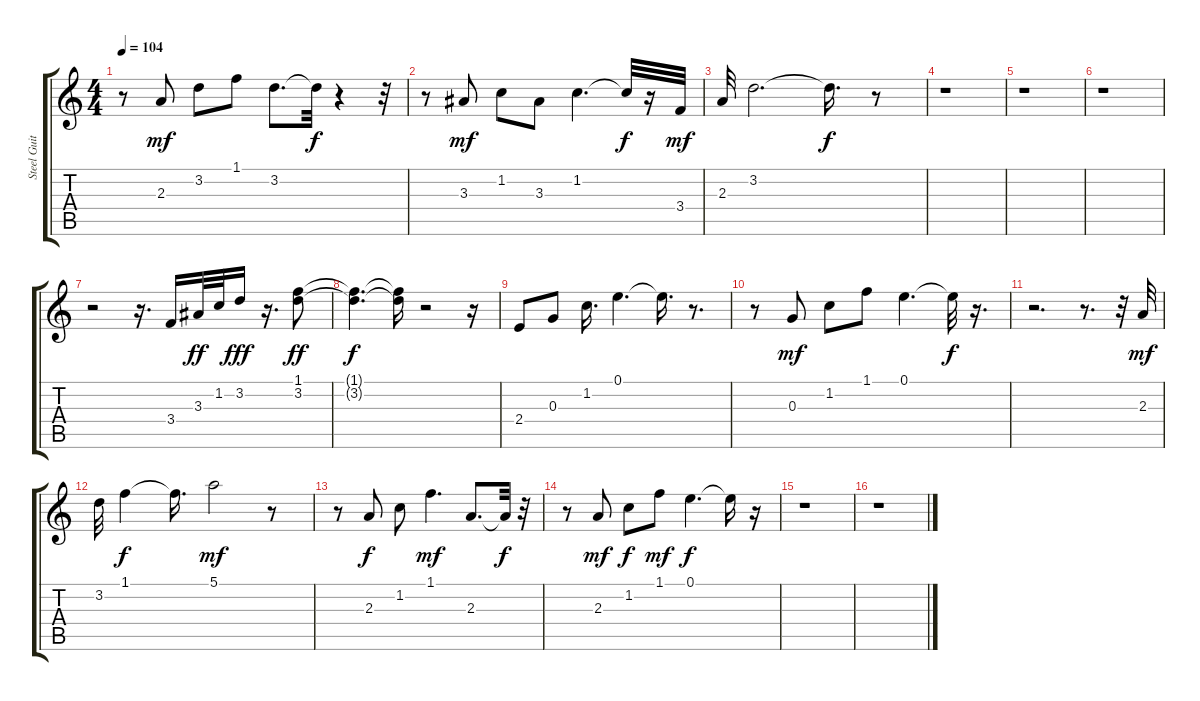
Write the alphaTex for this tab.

\track ("Steel Guitar" "Steel Guit") {instrument acousticguitarsteel}
\staff {score tabs}
\tuning (E4 B3 G3 D3 A2 E2) {hide}
\ts (4 4)
\tempo 104
\clef g2
\ks c
r.8{dy mf} 2.3.8 3.2.8 1.1.8 3.2.8{d} 3.2{t}.32{dy f} r.4 r.32 |
r.8 3.3.8{dy mf} 1.2.8 3.3.8 1.2.4{d} 1.2{t}.32{dy f} r.16 3.4.32{dy mf} |
2.3.32 3.2.2{d} 3.2{t}.16{d dy f} r.8 |
r.1 |
r.1 |
r.1 |
r.2 r.16{d} 3.4.16 3.3.32{dy ff} 1.2.32 3.2.16{dy fff} r.16{d} (1.1 3.2).8{dy ff} |
(1.1{t} 3.2{t}).4{d dy f} (1.1{t} 3.2{t}).16 r.2 r.16 |
2.4.8 0.3.8 1.2.16{d} 0.1.4{d} 0.1{t}.16{d} r.8{d} |
r.8 0.3.8{dy mf} 1.2.8 1.1.8 0.1.4{d} 0.1{t}.32{dy f} r.16{d} |
r.2{d} r.8{d} r.32 2.3.32{dy mf} |
3.2.32 1.1.4{dy f} 1.1{t}.16{d} 5.1.2{dy mf} r.8 |
r.8 2.3.8{dy f} 1.2.8 1.1.4{d dy mf} 2.3.8{d} 2.3{t}.32{dy f} r.32 |
r.8 2.3.8{dy mf} 1.2.8{dy f} 1.1.8{dy mf} 0.1.4{d dy f} 0.1{t}.16 r.16 |
r.1 |
r.1
